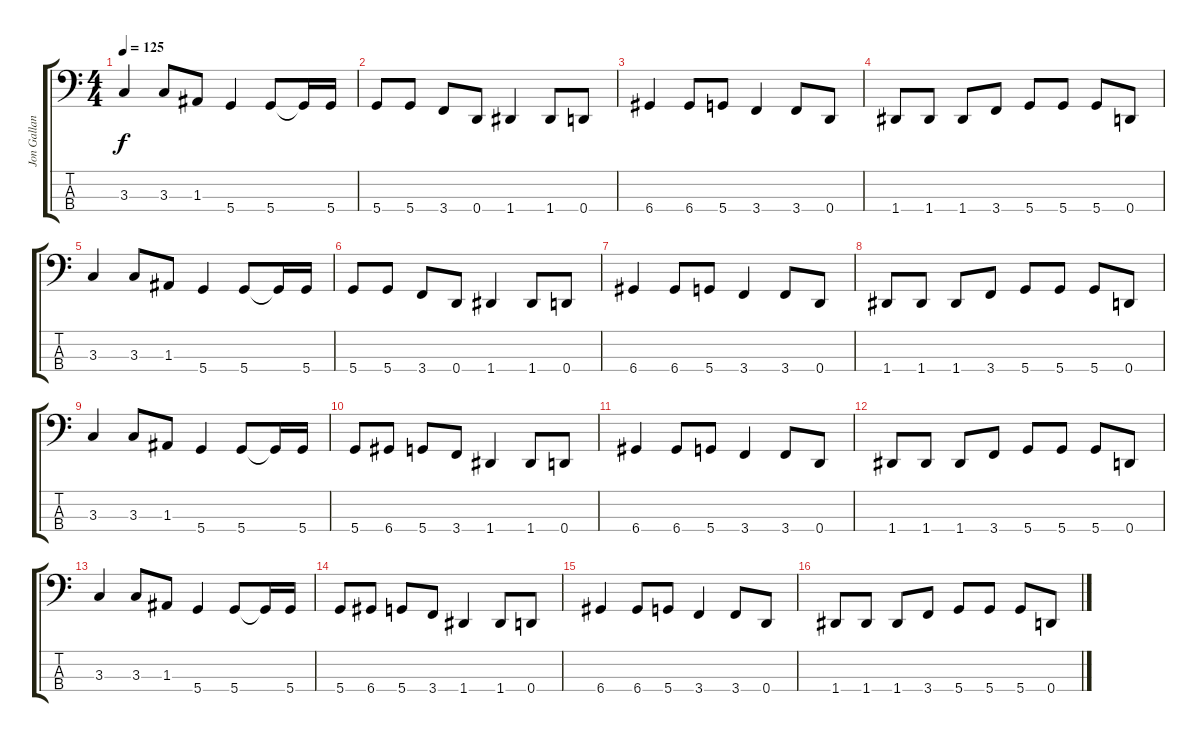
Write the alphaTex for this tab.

\track ("Jon Gallant" "Jon Gallan") {instrument electricbassfinger}
\staff {score tabs}
\tuning (G2 D2 A1 D1) {hide}
\ts (4 4)
\tempo 125
\clef f4
\ks c
3.3.4{dy f} 3.3.8 1.3.8 5.4.4 5.4.8 5.4{t}.16 5.4.16 |
5.4.8 5.4.8 3.4.8 0.4.8 1.4.4 1.4.8 0.4.8 |
6.4.4 6.4.8 5.4.8 3.4.4 3.4.8 0.4.8 |
1.4.8 1.4.8 1.4.8 3.4.8 5.4.8 5.4.8 5.4.8 0.4.8 |
3.3.4 3.3.8 1.3.8 5.4.4 5.4.8 5.4{t}.16 5.4.16 |
5.4.8 5.4.8 3.4.8 0.4.8 1.4.4 1.4.8 0.4.8 |
6.4.4 6.4.8 5.4.8 3.4.4 3.4.8 0.4.8 |
1.4.8 1.4.8 1.4.8 3.4.8 5.4.8 5.4.8 5.4.8 0.4.8 |
3.3.4 3.3.8 1.3.8 5.4.4 5.4.8 5.4{t}.16 5.4.16 |
5.4.8 6.4.8 5.4.8 3.4.8 1.4.4 1.4.8 0.4.8 |
6.4.4 6.4.8 5.4.8 3.4.4 3.4.8 0.4.8 |
1.4.8 1.4.8 1.4.8 3.4.8 5.4.8 5.4.8 5.4.8 0.4.8 |
3.3.4 3.3.8 1.3.8 5.4.4 5.4.8 5.4{t}.16 5.4.16 |
5.4.8 6.4.8 5.4.8 3.4.8 1.4.4 1.4.8 0.4.8 |
6.4.4 6.4.8 5.4.8 3.4.4 3.4.8 0.4.8 |
1.4.8 1.4.8 1.4.8 3.4.8 5.4.8 5.4.8 5.4.8 0.4.8
